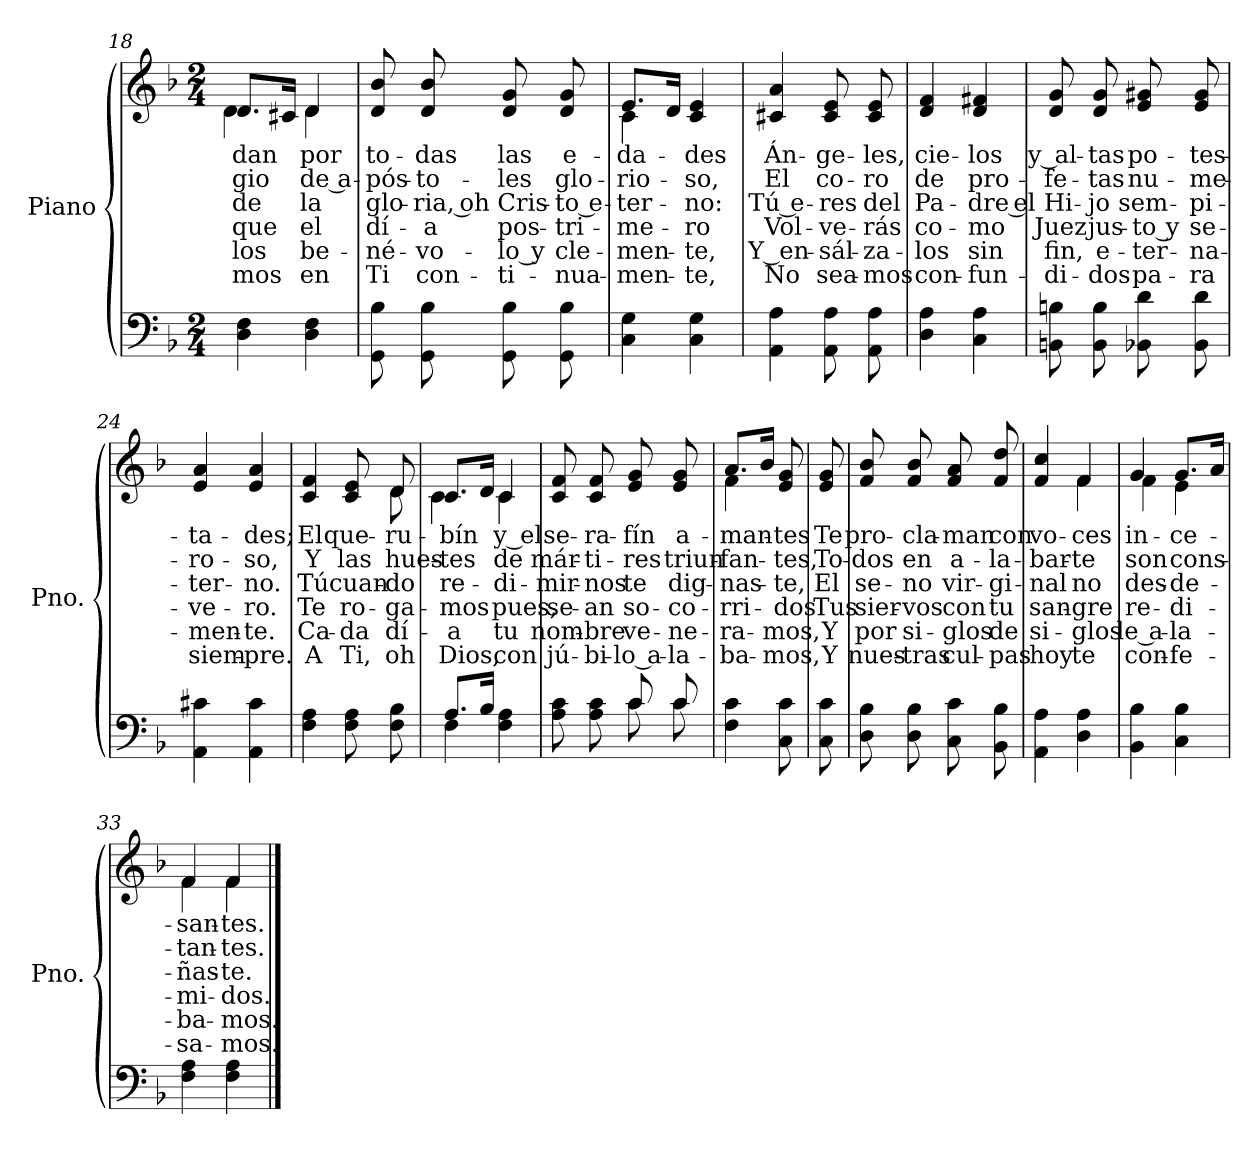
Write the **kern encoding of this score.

**kern	**kern	**text	**text	**text	**text	**text	**text
*part1	*part1	*part1	*part1	*part1	*part1	*part1	*part1
*staff2	*staff1	*staff1	*staff1	*staff1	*staff1	*staff1	*staff1
*I"Piano	*	*	*	*	*	*	*
*I'Pno.	*	*	*	*	*	*	*
*clefF4	*clefG2	*	*	*	*	*	*
*k[b-]	*k[b-]	*	*	*	*	*	*
*M2/4	*M2/4	*	*	*	*	*	*
=18	=18	=18	=18	=18	=18	=18	=18
*	*^	*	*	*	*	*	*
4D\ 4F\	8.d/L	4d\	dan	-gio	de	que	-los	-mos
.	16c#X/Jk	.	.	.	.	.	.	.
4D\ 4F\	4d/	4d\	por	de a-	la	el	be-	en
*	*v	*v	*	*	*	*	*	*
=19	=19	=19	=19	=19	=19	=19	=19
8GG\ 8B-\	8d/ 8b-/	to-	-pós-	glo-	dí-	-né-	Ti
8GG\ 8B-\	8d/ 8b-/	-das	-to-	-ria, oh	-a	-vo-	con-
8GG\ 8B-\	8d/ 8g/	las	-les	Cris-	pos-	-lo y	-ti-
8GG\ 8B-\	8d/ 8g/	e-	glo-	-to e-	-tri-	cle-	-nua-
=20	=20	=20	=20	=20	=20	=20	=20
*	*^	*	*	*	*	*	*
4C\ 4G\	8.e/L	4c\	-da-	-rio-	-ter-	-me-	-men-	-men-
.	16d/Jk	.	.	.	.	.	.	.
4C\ 4G\	4c/ 4e/	4ryy	-des	-so,	-no:	-ro	-te,	-te,
*	*v	*v	*	*	*	*	*	*
!!LO:PB:g=z
=21	=21	=21	=21	=21	=21	=21	=21
4AA\ 4A\	4c#X/ 4a/	Án-	El	Tú e-	Vol-	Y en-	No
8AA\ 8A\	8c#/ 8e/	-ge-	co-	-res	-ve-	-sál-	sea-
8AA\ 8A\	8c#/ 8e/	-les,	-ro	del	-rás	-za-	-mos
=22	=22	=22	=22	=22	=22	=22	=22
4D\ 4A\	4d/ 4f/	cie-	de	Pa-	co-	-los	con-
4C\ 4A\	4d/ 4f#X/	-los	pro-	-dre el	-mo	sin	-fun-
=23	=23	=23	=23	=23	=23	=23	=23
8BBn\ 8Bn\	8d/ 8g/	y al-	-fe-	Hi-	Juez	fin,	-di-
8BB\ 8B\	8d/ 8g/	-tas	-tas	-jo	jus-	e-	-dos
8BB-X\ 8d\	8e/ 8g#X/	po-	nu-	sem-	-to y	-ter-	pa-
8BB-\ 8d\	8e/ 8g#/	-tes-	-me-	-pi-	se-	-na-	-ra
=24	=24	=24	=24	=24	=24	=24	=24
4AA\ 4c#X\	4e/ 4a/	-ta-	-ro-	-ter-	-ve-	-men-	siem-
4AA\ 4c#\	4e/ 4a/	-des;	-so,	-no.	-ro.	-te.	-pre.
=25	=25	=25	=25	=25	=25	=25	=25
*	*^	*	*	*	*	*	*
4F\ 4A\	4c/ 4f/	4.ryy	El	Y	Tú	Te	Ca-	A
8F\ 8A\	8c/ 8e/	.	que-	las	cuan-	ro-	-da	Ti,
8F\ 8B-\	8d/	8d\	-ru-	hues-	-do	-ga-	dí-	oh
=26	=26	=26	=26	=26	=26	=26	=26	=26
*^	*	*	*	*	*	*	*	*
8.A/L	4F\	8.c/L	4c\	-bín	-tes	re-	-mos	-a	Dios,
16B-/Jk	.	16d/Jk	.	.	.	.	.	.	.
4F\ 4A\	4ryy	4c/	4c\	y el	de	-di-	pues,	tu	con
*	*	*v	*v	*	*	*	*	*	*
=27	=27	=27	=27	=27	=27	=27	=27	=27
8A\ 8c\	4ryy	8c/ 8f/	se-	már-	-mir-	se-	nom-	jú-
8A\ 8c\	.	8c/ 8f/	-ra-	-ti-	-nos	-an	-bre	-bi-
8c/	8c\	8e/ 8g/	-fín	-res	te	so-	ve-	-lo a-
8c/	8c\	8e/ 8g/	a-	triun-	dig-	-co-	-ne-	-la-
*v	*v	*	*	*	*	*	*	*
=28	=28	=28	=28	=28	=28	=28	=28
*	*^	*	*	*	*	*	*
4F\ 4c\	8.a/L	4f\	-man-	-fan-	-nas-	-rri-	-ra-	-ba-
.	16b-/Jk	.	.	.	.	.	.	.
8C\ 8c\	8e/ 8g/	8ryy	-tes	-tes,	-te,	-dos	-mos,	-mos,
*	*v	*v	*	*	*	*	*	*
!!LO:LB:g=z
=29	=29	=29	=29	=29	=29	=29	=29
8C\ 8c\	8e/ 8g/	Te	To-	El	Tus	Y	Y
=30	=30	=30	=30	=30	=30	=30	=30
8D\ 8B-\	8f/ 8b-/	pro-	-dos	se-	sier-	por	nues-
8D\ 8B-\	8f/ 8b-/	-cla-	en	-no	-vos	si-	-tras
8C\ 8c\	8f/ 8a/	-man	a-	vir-	con	-glos	cul-
8BB-\ 8B-\	8f/ 8dd/	con	-la-	-gi-	tu	de	-pas
=31	=31	=31	=31	=31	=31	=31	=31
*	*^	*	*	*	*	*	*
4AA\ 4A\	4f/ 4cc/	4ryy	vo-	-bar-	-nal	san-	si-	hoy
4D\ 4A\	4f/	4f\	-ces	-te	no	-gre	-glos	te
=32	=32	=32	=32	=32	=32	=32	=32	=32
4BB-\ 4B-\	4g/	4f\	in-	son	des-	re-	le a-	con-
4C\ 4B-\	8.g/L	4e\	-ce-	cons-	-de-	-di-	-la-	-fe-
.	16a/Jk	.	.	.	.	.	.	.
=33	=33	=33	=33	=33	=33	=33	=33	=33
4F\ 4A\	4f/	4f\	-san-	-tan-	-ñas-	-mi-	-ba-	-sa-
4F\ 4A\	4f/	4f\	-tes.	-tes.	-te.	-dos.	-mos.	-mos.
*	*v	*v	*	*	*	*	*	*
==	==	==	==	==	==	==	==
*-	*-	*-	*-	*-	*-	*-	*-
